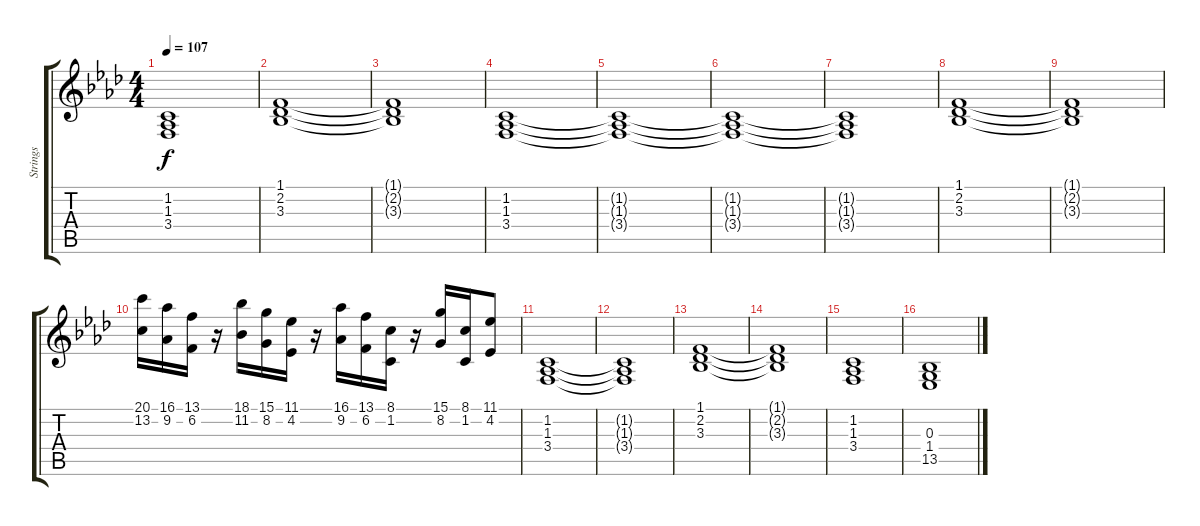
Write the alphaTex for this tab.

\track ("Strings" "Strings") {instrument synthstrings1}
\staff {score tabs}
\tuning (E4 B3 G3 D3 A2 E2) {hide}
\ts (4 4)
\tempo 107
\clef g2
\ks ab
(1.2{t} 1.3{t} 3.4{t}).1{dy f} |
(1.1 2.2 3.3).1 |
(1.1{t} 2.2{t} 3.3{t}).1 |
(1.2 1.3 3.4).1 |
(1.2{t} 1.3{t} 3.4{t}).1 |
(1.2{t} 1.3{t} 3.4{t}).1 |
(1.2{t} 1.3{t} 3.4{t}).1 |
(1.1 2.2 3.3).1 |
(1.1{t} 2.2{t} 3.3{t}).1 |
(20.1 13.2).16 (16.1 9.2).16 (13.1 6.2).16 r.16 (18.1 11.2).16 (15.1 8.2).16 (11.1 4.2).16 r.16 (16.1 9.2).16 (13.1 6.2).16 (8.1 1.2).16 r.16 (15.1 8.2).16 (8.1 1.2).16 (11.1 4.2).8 |
(1.2 1.3 3.4).1 |
(1.2{t} 1.3{t} 3.4{t}).1 |
(1.1 2.2 3.3).1 |
(1.1{t} 2.2{t} 3.3{t}).1 |
(1.2 1.3 3.4).1 |
(0.3 1.4 13.5).1
